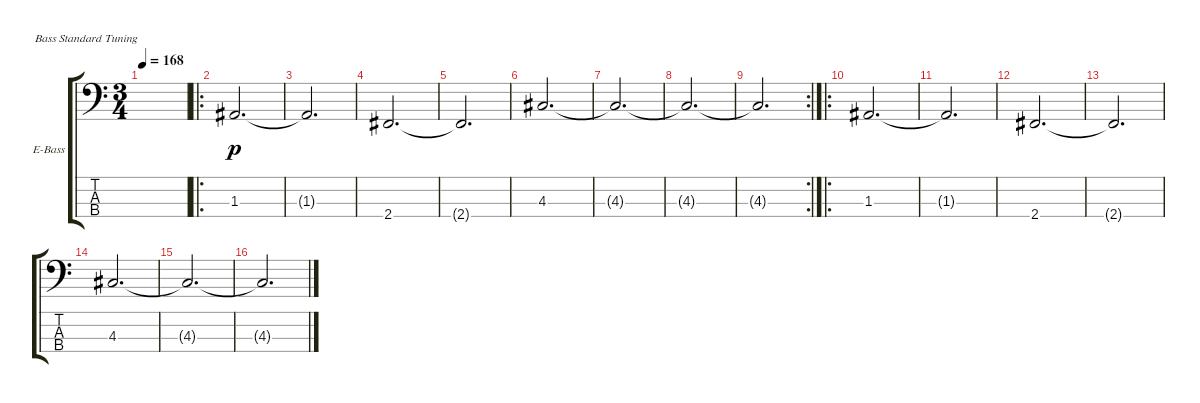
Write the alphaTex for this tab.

\defaultSystemsLayout 4
\bracketExtendMode groupsimilarinstruments
\firstSystemTrackNameOrientation horizontal
\otherSystemsTrackNameOrientation horizontal
\track ("Electric Bass" "E-Bass") {instrument electricbassfinger}
\staff {score tabs}
\tuning (G2 D2 A1 E1)
\ts (3 4)
\tempo 168
\clef f4
\ks c
|
\ro
1.3.2{d dy p} |
1.3{t}.2{d} |
2.4.2{d} |
2.4{t}.2{d} |
4.3.2{d} |
4.3{t}.2{d} |
4.3{t}.2{d} |
\rc 2
4.3{t}.2{d} |
\ro
1.3.2{d} |
1.3{t}.2{d} |
2.4.2{d} |
2.4{t}.2{d} |
4.3.2{d} |
4.3{t}.2{d} |
4.3{t}.2{d}
